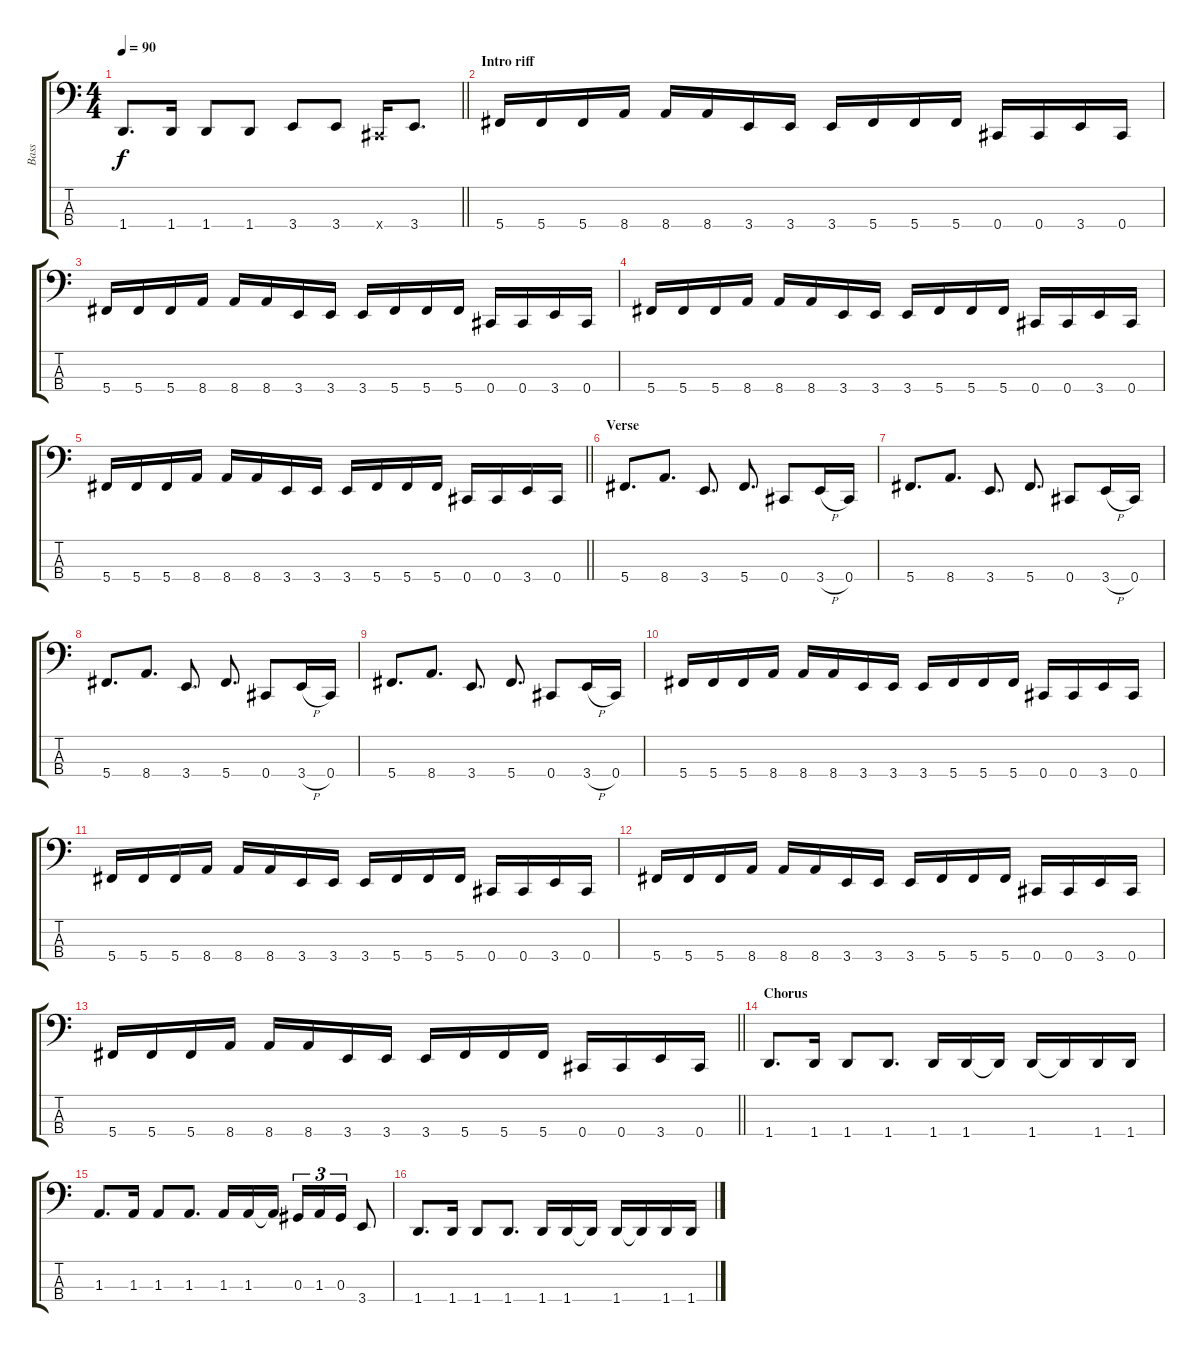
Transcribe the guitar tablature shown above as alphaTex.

\track ("Bass" "Bass") {instrument electricbasspick}
\staff {score tabs}
\tuning (Gb2 Db2 Ab1 Db1) {hide}
\ts (4 4)
\tempo 90
\clef f4
\barLineRight lightlight
\ks c
1.4.8{d dy f} 1.4.16 1.4.8 1.4.8 3.4.8 3.4.8 0.4{x}.16 3.4.8{d} |
\section ("" "Intro riff")
5.4.16 5.4.16 5.4.16 8.4.16 8.4.16 8.4.16 3.4.16 3.4.16 3.4.16 5.4.16 5.4.16 5.4.16 0.4.16 0.4.16 3.4.16 0.4.16 |
5.4.16 5.4.16 5.4.16 8.4.16 8.4.16 8.4.16 3.4.16 3.4.16 3.4.16 5.4.16 5.4.16 5.4.16 0.4.16 0.4.16 3.4.16 0.4.16 |
5.4.16 5.4.16 5.4.16 8.4.16 8.4.16 8.4.16 3.4.16 3.4.16 3.4.16 5.4.16 5.4.16 5.4.16 0.4.16 0.4.16 3.4.16 0.4.16 |
\barLineRight lightlight
5.4.16 5.4.16 5.4.16 8.4.16 8.4.16 8.4.16 3.4.16 3.4.16 3.4.16 5.4.16 5.4.16 5.4.16 0.4.16 0.4.16 3.4.16 0.4.16 |
\section ("" "Verse")
5.4.8{d} 8.4.8{d} 3.4.8{d} 5.4.8{d} 0.4.8 3.4{h}.16 0.4.16 |
5.4.8{d} 8.4.8{d} 3.4.8{d} 5.4.8{d} 0.4.8 3.4{h}.16 0.4.16 |
5.4.8{d} 8.4.8{d} 3.4.8{d} 5.4.8{d} 0.4.8 3.4{h}.16 0.4.16 |
5.4.8{d} 8.4.8{d} 3.4.8{d} 5.4.8{d} 0.4.8 3.4{h}.16 0.4.16 |
5.4.16 5.4.16 5.4.16 8.4.16 8.4.16 8.4.16 3.4.16 3.4.16 3.4.16 5.4.16 5.4.16 5.4.16 0.4.16 0.4.16 3.4.16 0.4.16 |
5.4.16 5.4.16 5.4.16 8.4.16 8.4.16 8.4.16 3.4.16 3.4.16 3.4.16 5.4.16 5.4.16 5.4.16 0.4.16 0.4.16 3.4.16 0.4.16 |
5.4.16 5.4.16 5.4.16 8.4.16 8.4.16 8.4.16 3.4.16 3.4.16 3.4.16 5.4.16 5.4.16 5.4.16 0.4.16 0.4.16 3.4.16 0.4.16 |
\barLineRight lightlight
5.4.16 5.4.16 5.4.16 8.4.16 8.4.16 8.4.16 3.4.16 3.4.16 3.4.16 5.4.16 5.4.16 5.4.16 0.4.16 0.4.16 3.4.16 0.4.16 |
\section ("" "Chorus")
1.4.8{d} 1.4.16 1.4.8 1.4.8{d} 1.4.16 1.4.16 1.4{t}.16 1.4.16 1.4{t}.16 1.4.16 1.4.16 |
1.3.8{d} 1.3.16 1.3.8 1.3.8{d} 1.3.16 1.3.16 1.3{t}.16 0.3.16{tu (3 2)} 1.3.16{tu (3 2)} 0.3.16{tu (3 2)} 3.4.8 |
1.4.8{d} 1.4.16 1.4.8 1.4.8{d} 1.4.16 1.4.16 1.4{t}.16 1.4.16 1.4{t}.16 1.4.16 1.4.16
